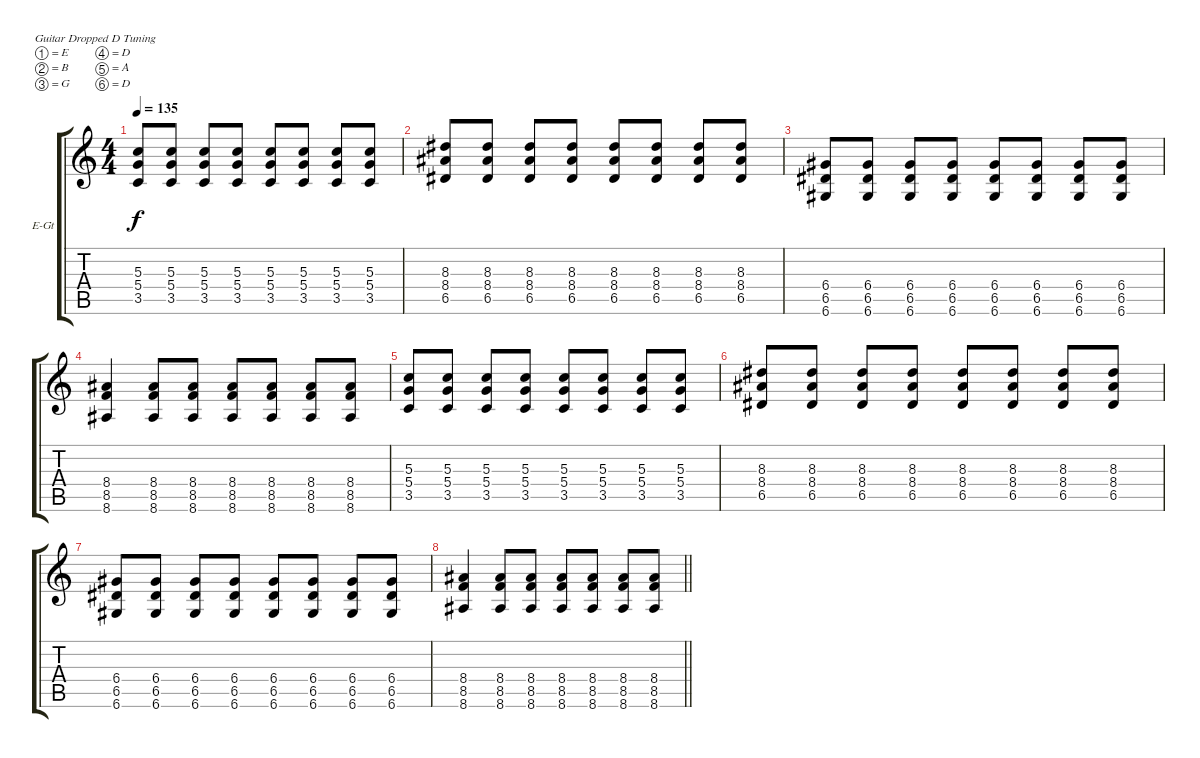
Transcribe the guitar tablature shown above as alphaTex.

\defaultSystemsLayout 4
\bracketExtendMode groupsimilarinstruments
\firstSystemTrackNameOrientation horizontal
\otherSystemsTrackNameOrientation horizontal
\track ("Electric Guitar" "E-Gt") {instrument distortionguitar}
\staff {score tabs}
\tuning (E4 B3 G3 D3 A2 D2)
\ts (4 4)
\tempo 135
\clef g2
\ks c
(3.5 5.4 5.3).8{dy f} (5.4 3.5 5.3).8 (3.5 5.4 5.3).8 (5.4 3.5 5.3).8 (3.5 5.4 5.3).8 (3.5 5.4 5.3).8 (5.4 3.5 5.3).8 (3.5 5.4 5.3).8 |
(8.4 6.5 8.3).8 (8.4 6.5 8.3).8 (8.4 6.5 8.3).8 (8.4 6.5 8.3).8 (8.4 6.5 8.3).8 (8.4 6.5 8.3).8 (8.4 6.5 8.3).8 (8.4 6.5 8.3).8 |
(6.6 6.5 6.4).8 (6.6 6.5 6.4).8 (6.6 6.5 6.4).8 (6.6 6.5 6.4).8 (6.6 6.5 6.4).8 (6.6 6.5 6.4).8 (6.6 6.5 6.4).8 (6.6 6.5 6.4).8 |
(8.6 8.5 8.4).4 (8.6 8.4 8.5).8 (8.6 8.4 8.5).8 (8.6 8.4 8.5).8 (8.6 8.4 8.5).8 (8.6 8.4 8.5).8 (8.5 8.4 8.6).8 |
(3.5 5.4 5.3).8 (5.4 3.5 5.3).8 (3.5 5.4 5.3).8 (5.4 3.5 5.3).8 (3.5 5.4 5.3).8 (3.5 5.4 5.3).8 (5.4 3.5 5.3).8 (3.5 5.4 5.3).8 |
(8.4 6.5 8.3).8 (8.4 6.5 8.3).8 (8.4 6.5 8.3).8 (8.4 6.5 8.3).8 (8.4 6.5 8.3).8 (8.4 6.5 8.3).8 (8.4 6.5 8.3).8 (8.4 6.5 8.3).8 |
(6.6 6.5 6.4).8 (6.6 6.5 6.4).8 (6.6 6.5 6.4).8 (6.6 6.5 6.4).8 (6.6 6.5 6.4).8 (6.6 6.5 6.4).8 (6.6 6.5 6.4).8 (6.6 6.5 6.4).8 |
\barLineRight lightlight
(8.6 8.5 8.4).4 (8.6 8.4 8.5).8 (8.6 8.4 8.5).8 (8.6 8.4 8.5).8 (8.6 8.4 8.5).8 (8.6 8.4 8.5).8 (8.5 8.4 8.6).8
